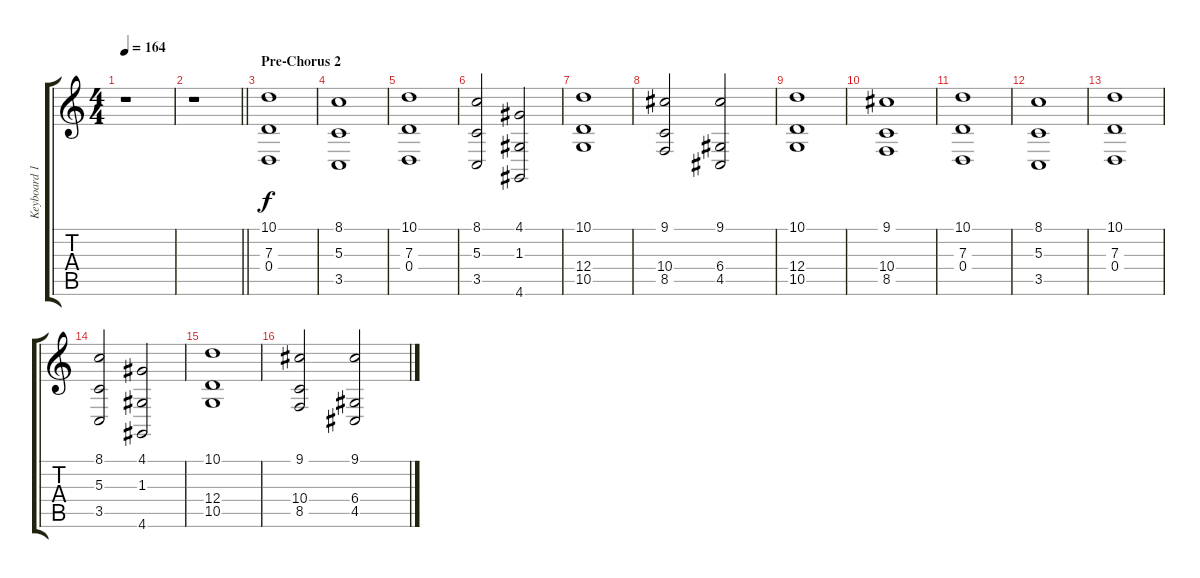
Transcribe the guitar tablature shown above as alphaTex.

\track ("Keyboard 1 (Choir Aahs)" "Keyboard 1") {instrument choiraahs}
\staff {score tabs}
\tuning (E4 B3 G3 D3 A2 E2) {hide}
\ts (4 4)
\tempo 164
\clef g2
\ks c
r.1{dy f} |
\barLineRight lightlight
r.1 |
\section ("" "Pre-Chorus 2")
(10.1 7.3 0.4).1 |
(8.1 5.3 3.5).1 |
(10.1 7.3 0.4).1 |
(8.1 5.3 3.5).2 (4.1 1.3 4.6).2 |
(10.1 12.4 10.5).1 |
(9.1 10.4 8.5).2 (9.1 6.4 4.5).2 |
(10.1 12.4 10.5).1 |
(9.1 10.4 8.5).1 |
(10.1 7.3 0.4).1 |
(8.1 5.3 3.5).1 |
(10.1 7.3 0.4).1 |
(8.1 5.3 3.5).2 (4.1 1.3 4.6).2 |
(10.1 12.4 10.5).1 |
(9.1 10.4 8.5).2 (9.1 6.4 4.5).2
